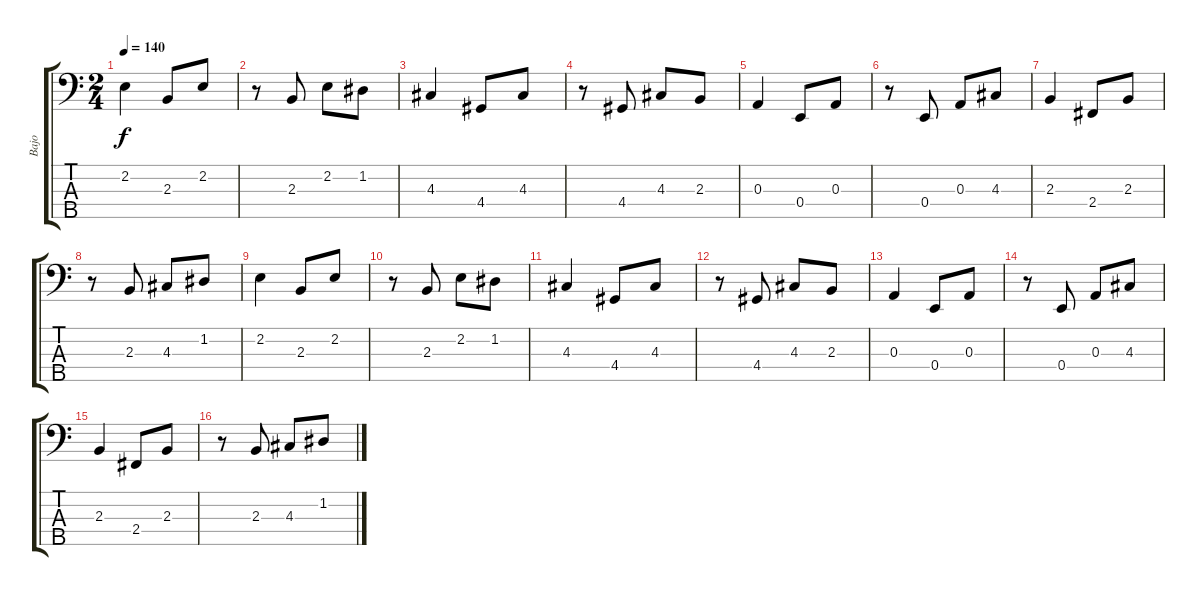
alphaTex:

\track ("Bajo" "Bajo") {instrument electricbassfinger}
\staff {score tabs}
\tuning (G2 D2 A1 E1 B0) {hide}
\ts (2 4)
\tempo 140
\clef f4
\ks c
2.2.4{dy f} 2.3.8 2.2.8 |
r.8 2.3.8 2.2.8 1.2.8 |
4.3.4 4.4.8 4.3.8 |
r.8 4.4.8 4.3.8 2.3.8 |
0.3.4 0.4.8 0.3.8 |
r.8 0.4.8 0.3.8 4.3.8 |
2.3.4 2.4.8 2.3.8 |
r.8 2.3.8 4.3.8 1.2.8 |
2.2.4 2.3.8 2.2.8 |
r.8 2.3.8 2.2.8 1.2.8 |
4.3.4 4.4.8 4.3.8 |
r.8 4.4.8 4.3.8 2.3.8 |
0.3.4 0.4.8 0.3.8 |
r.8 0.4.8 0.3.8 4.3.8 |
2.3.4 2.4.8 2.3.8 |
r.8 2.3.8 4.3.8 1.2.8
